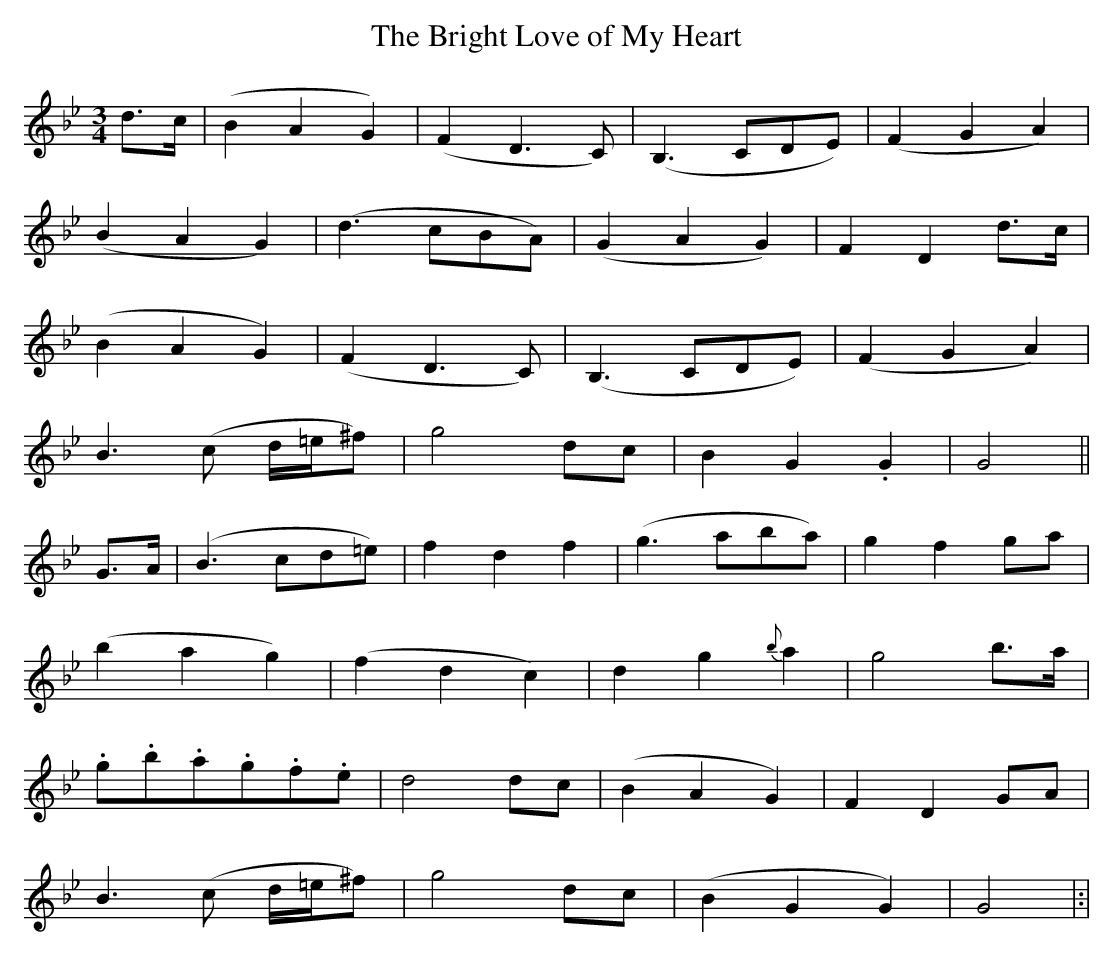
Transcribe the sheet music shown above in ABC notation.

X:1
T: The Bright Love of My Heart
M: 3/4
L: 1/4
K: Gm
d3/4c/4 | (BAG) | (FD>C) | (B,>CD/2E/2) | (FGA) |
(BAG) | (d>cB/2A/2) | (GAG) | F D d3/4-c/4 |
(BAG) | (FD>C) | (B,>CD/2E/2) | (FGA) |
B> (c d/4=e/4^f/2) | g2 d/2-c/2 | B-G .G | G2 ||
G3/4-A/4 | (B> cd/2=e/2) | f d f | (g> ab/2a/2) | g f g/2-a/2 |
(bag) | (fdc) | d g {b}a | g2 b3/4-a/4 |
.g/2.b/2.a/2.g/2.f/2.e/2 | d2 d/2-c/2 | (BAG) | F D G/2-A/2 |
B> (c d/4=e/4^f/2) | g2 d/2c/2 | (BGG) | G2 |:|
